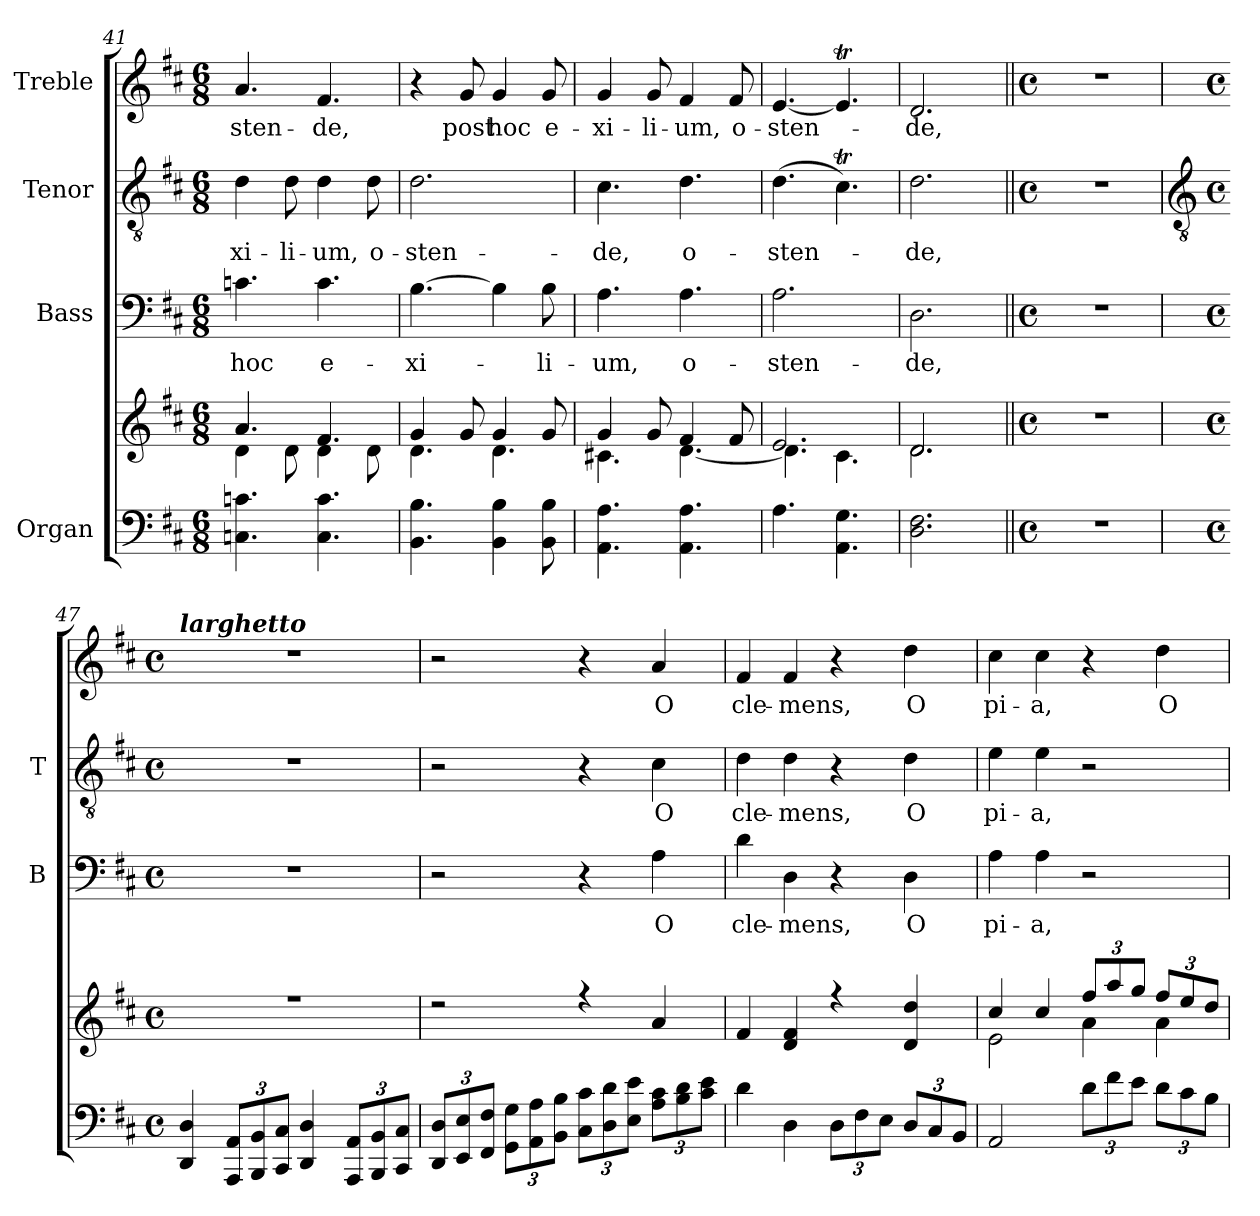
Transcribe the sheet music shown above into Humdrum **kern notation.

**kern	**kern	**kern	**text	**kern	**text	**kern	**text
*part4	*part4	*part3	*part3	*part2	*part2	*part1	*part1
*staff5	*staff4	*staff3	*staff3	*staff2	*staff2	*staff1	*staff1
*I"Organ	*	*I"Bass	*	*I"Tenor	*	*I"Treble	*
*	*	*I'B	*	*I'T	*	*	*
*clefF4	*clefG2	*clefF4	*	*clefGv2	*	*clefG2	*
*k[f#c#]	*k[f#c#]	*k[f#c#]	*	*k[f#c#]	*	*k[f#c#]	*
*D:	*D:	*D:	*	*D:	*	*D:	*
*M6/8	*M6/8	*M6/8	*	*M6/8	*	*M6/8	*
=41	=41	=41	=41	=41	=41	=41	=41
*	*^	*	*	*	*	*	*
!	!	!	!	!LO:LY:b	!	!LO:LY:b	!	!LO:LY:b
4.Cn 4.cn	4.a	4d\	4.cn	hoc	4d	-xi-	4.a	-sten-
!	!	!	!	!	!	!LO:LY:b	!	!
.	.	8d\	.	.	8d	-li-	.	.
!	!	!	!	!LO:LY:b	!	!LO:LY:b	!	!LO:LY:b
4.C 4.c	4.f#	4d\	4.c	e-	4d	-um,	4.f#	-de,
!	!	!	!	!	!	!LO:LY:b	!	!
.	.	8d\	.	.	8d	o-	.	.
=42	=42	=42	=42	=42	=42	=42	=42	=42
!	!	!	!	!LO:LY:b	!	!LO:LY:b	!	!
4.BB 4.B	4g	4.d\	[4.B	-xi-	2.d	-sten-	4r	.
!	!	!	!	!	!	!	!	!LO:LY:b
.	8g	.	.	.	.	.	8g	post
!	!	!	!	!	!	!	!	!LO:LY:b
4BB 4B	4g	4.d\	4B]	.	.	.	4g	hoc
!	!	!	!	!LO:LY:b	!	!	!	!LO:LY:b
8BB 8B	8g	.	8B	li-	.	.	8g	e-
=43	=43	=43	=43	=43	=43	=43	=43	=43
!	!	!	!	!LO:LY:b	!	!LO:LY:b	!	!LO:LY:b
4.AA 4.A	4g	4.c#X\	4.A	-um,	4.c#	-de,	4g	-xi-
!	!	!	!	!	!	!	!	!LO:LY:b
.	8g	.	.	.	.	.	8g	-li-
!	!	!	!	!LO:LY:b	!	!LO:LY:b	!	!LO:LY:b
4.AA 4.A	4f#	[4.d\	4.A	o-	4.d	o-	4f#	-um,
!	!	!	!	!	!	!	!	!LO:LY:b
.	8f#	.	.	.	.	.	8f#	o-
=44	=44	=44	=44	=44	=44	=44	=44	=44
!	!	!	!	!LO:LY:b	!	!LO:LY:b	!	!LO:LY:b
4.A	2.e	4.d\]	2.A	-sten-	(>4.d	-sten-	[4.e	-sten-
4.AA 4.G	.	4.c#\	.	.	4.c#t)	.	4.eT]	.
=45	=45	=45	=45	=45	=45	=45	=45	=45
!	!	!	!	!LO:LY:b	!	!LO:LY:b	!	!LO:LY:b
2.D 2.F#	2.d	2.d\	2.D	-de,	2.d	de,	2.d	de,
*	*v	*v	*	*	*	*	*	*
=46||	=46||	=46||	=46||	=46||	=46||	=46||	=46||
*M4/4	*M4/4	*M4/4	*	*M4/4	*	*M4/4	*
*met(c)	*met(c)	*met(c)	*	*met(c)	*	*met(c)	*
1r	1r	1r	.	1r	.	1r	.
!!LO:LB:g=z
=47	=47	=47	=47	=47	=47	=47	=47
*	*	*	*	*clefGv2	*	*	*
*M4/4	*M4/4	*M4/4	*	*M4/4	*	*M4/4	*
*met(c)	*met(c)	*met(c)	*	*met(c)	*	*met(c)	*
*	*^	*	*	*	*	*	*
!	!	!	!	!	!	!	!LO:TX:a:Bi:t=larghetto	!
4DD 4D	1r	1ryy	1r	.	1r	.	1r	.
12AAA 12AAL	.	.	.	.	.	.	.	.
12BBB 12BB	.	.	.	.	.	.	.	.
12CC# 12C#J	.	.	.	.	.	.	.	.
4DD 4D	.	.	.	.	.	.	.	.
12AAA 12AAL	.	.	.	.	.	.	.	.
12BBB 12BB	.	.	.	.	.	.	.	.
12CC# 12C#J	.	.	.	.	.	.	.	.
=48	=48	=48	=48	=48	=48	=48	=48	=48
12DD 12DL	2r	1ryy	2r	.	2r	.	2r	.
12EE 12E	.	.	.	.	.	.	.	.
12FF# 12F#J	.	.	.	.	.	.	.	.
12GG 12GL	.	.	.	.	.	.	.	.
12AA 12A	.	.	.	.	.	.	.	.
12BB 12BJ	.	.	.	.	.	.	.	.
12C# 12c#L	4r	.	4r	.	4r	.	4r	.
12D 12d	.	.	.	.	.	.	.	.
12E 12eJ	.	.	.	.	.	.	.	.
!	!	!	!	!LO:LY:b	!	!LO:LY:b	!	!LO:LY:b
12A 12c#L	4a	.	4A	O	4c#	O	4a	O
12B 12d	.	.	.	.	.	.	.	.
12c# 12eJ	.	.	.	.	.	.	.	.
=49	=49	=49	=49	=49	=49	=49	=49	=49
!	!	!	!	!LO:LY:b	!	!LO:LY:b	!	!LO:LY:b
4d	4f#	1ryy	4d	cle-	4d	cle-	4f#	cle-
!	!	!	!	!LO:LY:b	!	!LO:LY:b	!	!LO:LY:b
4D	4d 4f#	.	4D	-mens,	4d	-mens,	4f#	-mens,
12DL	4r	.	4r	.	4r	.	4r	.
12F#	.	.	.	.	.	.	.	.
12EJ	.	.	.	.	.	.	.	.
!	!	!	!	!LO:LY:b	!	!LO:LY:b	!	!LO:LY:b
12DL	4d 4dd	.	4D	O	4d	O	4dd	O
12C#	.	.	.	.	.	.	.	.
12BBJ	.	.	.	.	.	.	.	.
=50	=50	=50	=50	=50	=50	=50	=50	=50
!	!	!	!	!LO:LY:b	!	!LO:LY:b	!	!LO:LY:b
2AA	4cc#/	2e\	4A	pi-	4e	pi-	4cc#	pi-
!	!	!	!	!LO:LY:b	!	!LO:LY:b	!	!LO:LY:b
.	4cc#/	.	4A	-a,	4e	-a,	4cc#	-a,
12dL	12ff#/L	4a\	2r	.	2r	.	4r	.
12f#	12aa/	.	.	.	.	.	.	.
12eJ	12gg/J	.	.	.	.	.	.	.
!	!	!	!	!	!	!	!	!LO:LY:b
12dL	12ff#/L	4a\	.	.	.	.	4dd	O
12c#	12ee/	.	.	.	.	.	.	.
12BJ	12dd/J	.	.	.	.	.	.	.
*	*v	*v	*	*	*	*	*	*
=	=	=	=	=	=	=	=
*-	*-	*-	*-	*-	*-	*-	*-
